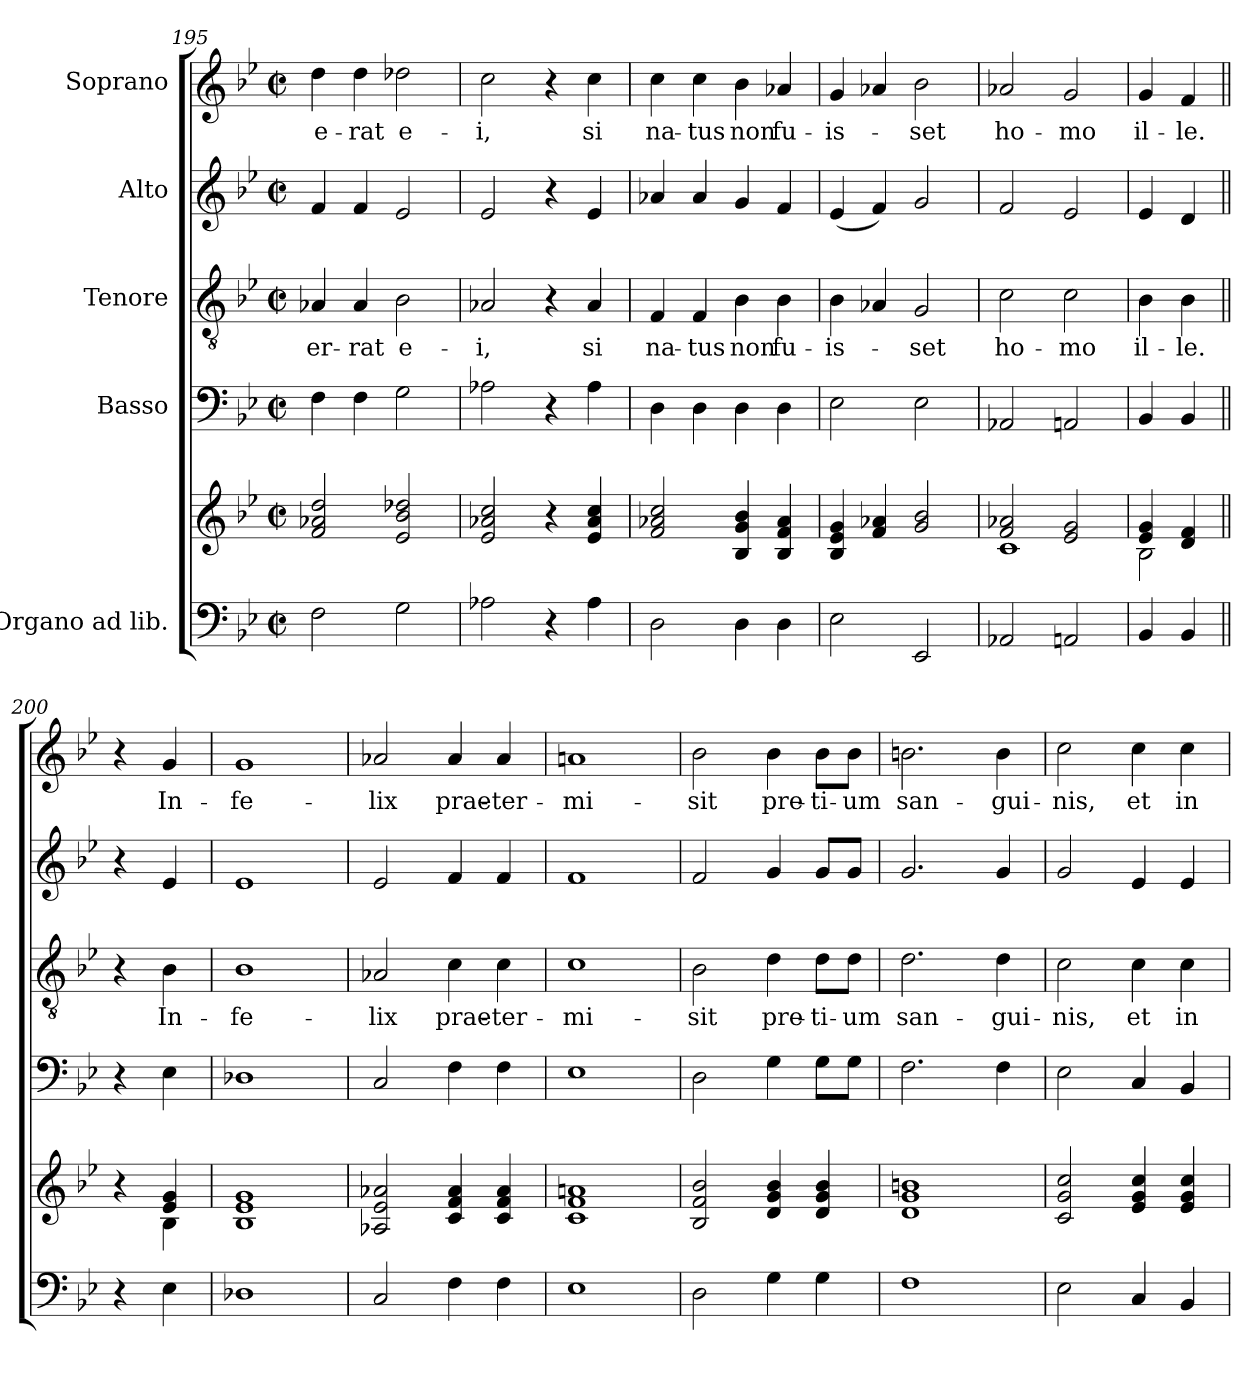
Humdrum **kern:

**kern	**kern	**kern	**kern	**text	**kern	**kern	**text
*part5	*part5	*part4	*part3	*part3	*part2	*part1	*part1
*staff6	*staff5	*staff4	*staff3	*staff3	*staff2	*staff1	*staff1
*I"Organo ad lib.	*	*I"Basso	*I"Tenore	*	*I"Alto	*I"Soprano	*
*clefF4	*clefG2	*clefF4	*clefGv2	*	*clefG2	*clefG2	*
*k[b-e-]	*k[b-e-]	*k[b-e-]	*k[b-e-]	*	*k[b-e-]	*k[b-e-]	*
*B-:	*B-:	*B-:	*B-:	*	*B-:	*B-:	*
*M2/2	*M2/2	*M2/2	*M2/2	*	*M2/2	*M2/2	*
*met(c|)	*met(c|)	*met(c|)	*met(c|)	*	*met(c|)	*met(c|)	*
=195	=195	=195	=195	=195	=195	=195	=195
2F\	2f/ 2a-X/ 2dd/	4F\	4A-X/	er-	4f/	4dd\	e-
.	.	4F\	4A-/	-rat	4f/	4dd\	-rat
2G\	2e-/ 2b-/ 2dd-X/	2G\	2B-\	e-	2e-/	2dd-X\	e-
!!LO:LB:g=z
=196	=196	=196	=196	=196	=196	=196	=196
2A-X\	2e-/ 2a-X/ 2cc/	2A-X\	2A-X/	-i,	2e-/	2cc\	-i,
4r	4r	4r	4r	.	4r	4r	.
4A-\	4e-/ 4a-/ 4cc/	4A-\	4A-/	si	4e-/	4cc\	si
=197	=197	=197	=197	=197	=197	=197	=197
2D\	2f/ 2a-X/ 2cc/	4D\	4F/	na-	4a-X/	4cc\	na-
.	.	4D\	4F/	-tus	4a-/	4cc\	-tus
4D\	4B-/ 4g/ 4b-/	4D\	4B-\	non	4g/	4b-\	non
4D\	4B-/ 4f/ 4a-/	4D\	4B-\	fu-	4f/	4a-X/	fu-
=198	=198	=198	=198	=198	=198	=198	=198
2E-\	4B-/ 4e-/ 4g/	2E-\	4B-\	-is-	(4e-/	4g/	-is-
.	4f/ 4a-X/	.	4A-X/	.	4f/)	4a-X/	.
2EE-/	2g/ 2b-/	2E-\	2G/	-set	2g/	2b-\	-set
=199	=199	=199	=199	=199	=199	=199	=199
*	*^	*	*	*	*	*	*
2AA-X/	2f/ 2a-X/	1c	2AA-X/	2c\	ho-	2f/	2a-X/	ho-
2AAn/	2e-/ 2g/	.	2AAn/	2c\	-mo	2e-/	2g/	-mo
=200	=200	=200	=200	=200	=200	=200	=200	=200
4BB-/	4e-/ 4g/	2B-\	4BB-/	4B-\	il-	4e-/	4g/	il-
4BB-/	4d/ 4f/	.	4BB-/	4B-\	-le.	4d/	4f/	-le.
=200X2||	=200X2||	=200X2||	=200X2||	=200X2||	=200X2||	=200X2||	=200X2||	=200X2||
4r	4r	4ryy	4r	4r	.	4r	4r	.
4E-\	4e-/ 4g/	4B-\	4E-\	4B-\	In-	4e-/	4g/	In-
*	*v	*v	*	*	*	*	*	*
=201	=201	=201	=201	=201	=201	=201	=201
1D-X	1B- 1e- 1g	1D-X	1B-	-fe-	1e-	1g	-fe-
=202	=202	=202	=202	=202	=202	=202	=202
2C/	2A-X/ 2e-/ 2a-X/	2C/	2A-X/	-lix	2e-/	2a-X/	-lix
4F\	4c/ 4f/ 4a-/	4F\	4c\	prae-	4f/	4a-/	prae-
4F\	4c/ 4f/ 4a-/	4F\	4c\	-ter-	4f/	4a-/	-ter-
!!LO:LB:g=z
=203	=203	=203	=203	=203	=203	=203	=203
1E-	1c 1f 1an	1E-	1c	-mi-	1f	1an	-mi-
=204	=204	=204	=204	=204	=204	=204	=204
2D\	2B-/ 2f/ 2b-/	2D\	2B-\	-sit	2f/	2b-\	-sit
4G\	4d/ 4g/ 4b-/	4G\	4d\	pre-	4g/	4b-\	pre-
4G\	4d/ 4g/ 4b-/	8G\L	8d\L	-ti-	8g/L	8b-\L	-ti-
.	.	8G\J	8d\J	-um	8g/J	8b-\J	-um
=205	=205	=205	=205	=205	=205	=205	=205
1F	1d 1g 1bn	2.F\	2.d\	san-	2.g/	2.bn\	san-
.	.	4F\	4d\	-gui-	4g/	4b\	-gui-
=206	=206	=206	=206	=206	=206	=206	=206
2E-\	2c/ 2g/ 2cc/	2E-\	2c\	-nis,	2g/	2cc\	-nis,
4C/	4e-/ 4g/ 4cc/	4C/	4c\	et	4e-/	4cc\	et
4BB-/	4e-/ 4g/ 4cc/	4BB-/	4c\	in	4e-/	4cc\	in
=	=	=	=	=	=	=	=
*-	*-	*-	*-	*-	*-	*-	*-
